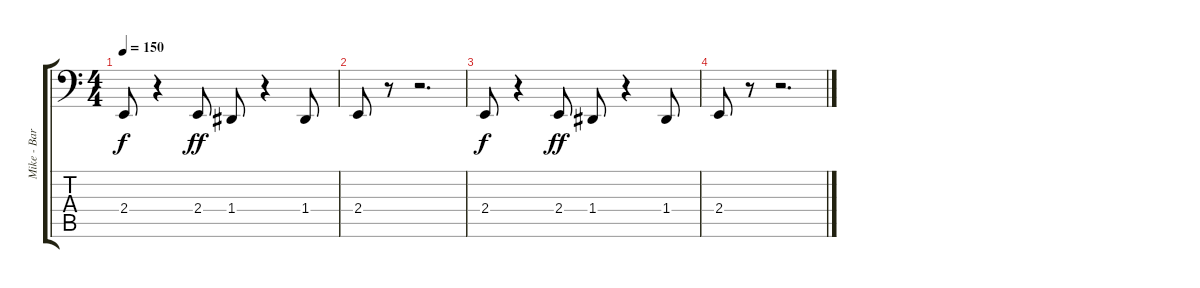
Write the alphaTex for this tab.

\track ("Mike - Bari" "Mike - Bar") {instrument baritonesax}
\staff {score tabs}
\tuning (E3 B2 G2 D2 A1 E1) {hide}
\ts (4 4)
\tempo 150
\clef f4
\ks c
2.4.8{dy f} r.4 2.4.8{dy ff} 1.4.8 r.4 1.4.8 |
2.4.8 r.8 r.2{d} |
2.4.8{dy f} r.4 2.4.8{dy ff} 1.4.8 r.4 1.4.8 |
2.4.8 r.8 r.2{d}
